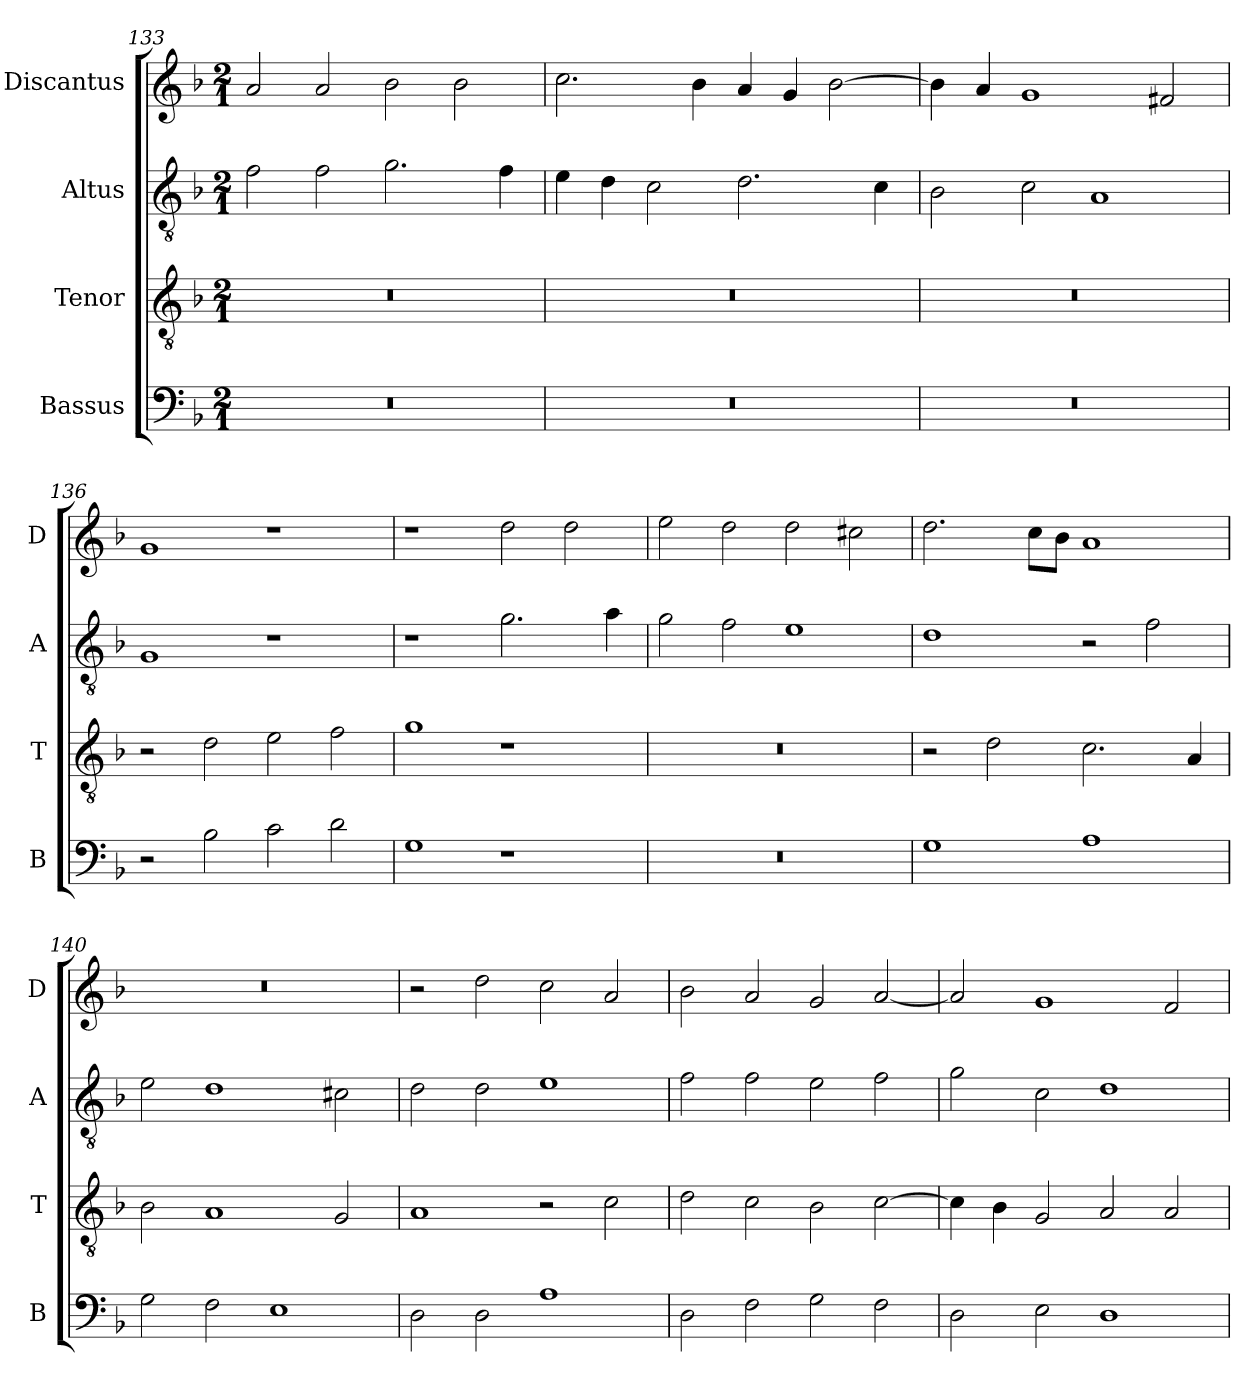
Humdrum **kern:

**kern	**kern	**kern	**kern
*part4	*part3	*part2	*part1
*staff4	*staff3	*staff2	*staff1
*I"Bassus	*I"Tenor	*I"Altus	*I"Discantus
*I'B	*I'T	*I'A	*I'D
*clefF4	*clefGv2	*clefGv2	*clefG2
*k[b-]	*k[b-]	*k[b-]	*k[b-]
*M2/1	*M2/1	*M2/1	*M2/1
=133	=133	=133	=133
0r	0r	2f\	2a/
.	.	2f\	2a/
.	.	2.g\	2b-\
.	.	.	2b-\
.	.	4f\	.
=134	=134	=134	=134
0r	0r	4e\	2.cc\
.	.	4d\	.
.	.	2c\	.
.	.	.	4b-\
.	.	2.d\	4a/
.	.	.	4g/
.	.	.	[2b-\
.	.	4c\	.
=135	=135	=135	=135
0r	0r	2B-\	4b-\]
.	.	.	4a/
.	.	2c\	1g
.	.	1A	.
.	.	.	2f#X/
=136	=136	=136	=136
2r	2r	1G	1g
2B-\	2d\	.	.
2c\	2e\	1r	1r
2d\	2f\	.	.
=137	=137	=137	=137
1G	1g	1r	1r
1r	1r	2.g\	2dd\
.	.	.	2dd\
.	.	4a\	.
=138	=138	=138	=138
0r	0r	2g\	2ee\
.	.	2f\	2dd\
.	.	1e	2dd\
.	.	.	2cc#X\
=139	=139	=139	=139
1G	2r	1d	2.dd\
.	2d\	.	.
.	.	.	8cc\L
.	.	.	8b-\J
1A	2.c\	2r	1a
.	.	2f\	.
.	4A/	.	.
=140	=140	=140	=140
2G\	2B-\	2e\	0r
2F\	1A	1d	.
1E	.	.	.
.	2G/	2c#X\	.
=141	=141	=141	=141
2D\	1A	2d\	2r
2D\	.	2d\	2dd\
1A	2r	1e	2cc\
.	2c\	.	2a/
=142	=142	=142	=142
2D\	2d\	2f\	2b-\
2F\	2c\	2f\	2a/
2G\	2B-\	2e\	2g/
2F\	[2c\	2f\	[2a/
=143	=143	=143	=143
2D\	4c\]	2g\	2a/]
.	4B-\	.	.
2E\	2G/	2c\	1g
1D	2A/	1d	.
.	2A/	.	2f/
=	=	=	=
*-	*-	*-	*-
